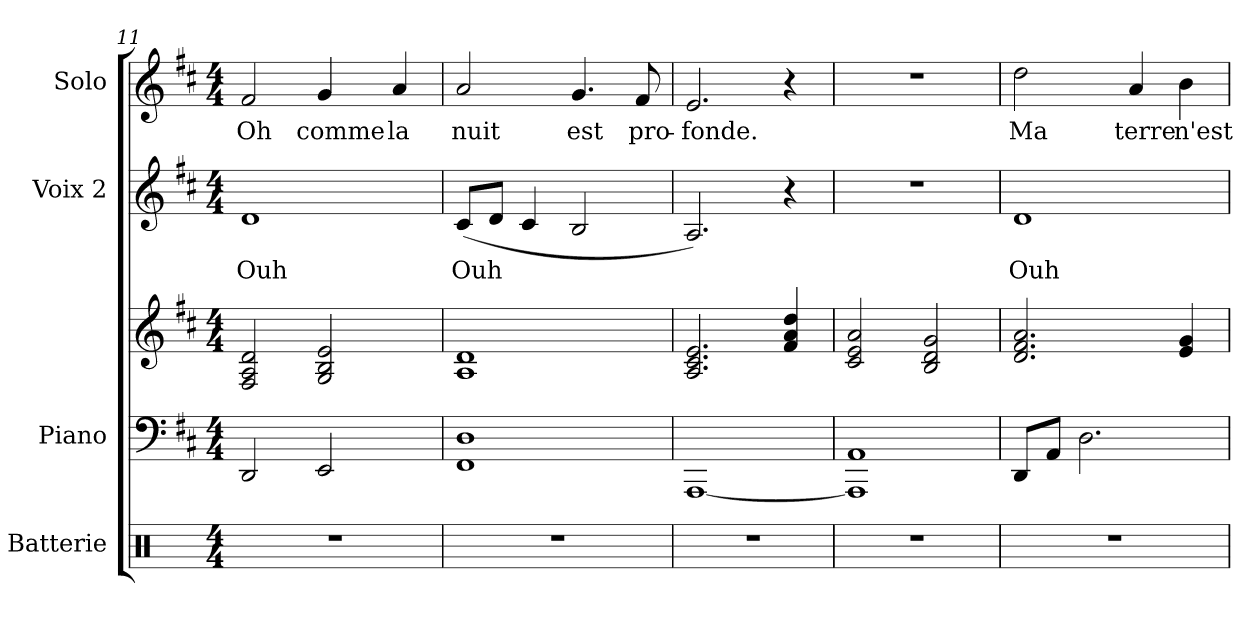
**kern	**kern	**kern	**kern	**text	**kern	**text
*part4	*part3	*part3	*part2	*part2	*part1	*part1
*staff5	*staff4	*staff3	*staff2	*staff2	*staff1	*staff1
*I"Batterie	*I"Piano	*	*I"Voix 2	*	*I"Solo	*
*I'Bat.	*I'Pia.	*	*I'v2	*	*I'S.	*
*clefX	*clefF4	*clefG2	*clefG2	*	*clefG2	*
*k[]	*k[f#c#]	*k[f#c#]	*k[f#c#]	*	*k[f#c#]	*
*M4/4	*M4/4	*M4/4	*M4/4	*	*M4/4	*
=11	=11	=11	=11	=11	=11	=11
!	!	!	!	!LO:LY:b	!	!LO:LY:b
1r	2DD/	2F#/ 2A/ 2d/	1d	Ouh	2f#/	Oh
!	!	!	!	!	!	!LO:LY:b
.	2EE/	2G/ 2B/ 2e/	.	.	4g/	comme
!	!	!	!	!	!	!LO:LY:b
.	.	.	.	.	4a/	la
=12	=12	=12	=12	=12	=12	=12
!	!	!	!	!LO:LY:b	!	!LO:LY:b
1r	1FF# 1D	1A 1d	(<8c#/L	Ouh	2a/	nuit
.	.	.	8d/J	.	.	.
.	.	.	4c#/	.	.	.
!	!	!	!	!	!	!LO:LY:b
.	.	.	2B/	.	4.g/	est
!	!	!	!	!	!	!LO:LY:b
.	.	.	.	.	8f#/	pro-
=13	=13	=13	=13	=13	=13	=13
!	!	!	!	!	!	!LO:LY:b
1r	[1AAA	2.A/ 2.c#/ 2.e/	2.A/)	.	2.e/	-fonde.
.	.	4f#/ 4a/ 4dd/	4r	.	4r	.
=14	=14	=14	=14	=14	=14	=14
1r	1AAA] 1AA	2c#/ 2e/ 2a/	1r	.	1r	.
.	.	2B/ 2d/ 2g/	.	.	.	.
!!LO:LB:g=z
=15	=15	=15	=15	=15	=15	=15
!	!	!	!	!LO:LY:b	!	!LO:LY:b
1r	8DD/L	2.d/ 2.f#/ 2.a/	1d	Ouh	2dd\	Ma
.	8AA/J	.	.	.	.	.
.	2.D\	.	.	.	.	.
!	!	!	!	!	!	!LO:LY:b
.	.	.	.	.	4a/	terre
!	!	!	!	!	!	!LO:LY:b
.	.	4e/ 4g/	.	.	4b\	n'est
=	=	=	=	=	=	=
*-	*-	*-	*-	*-	*-	*-
